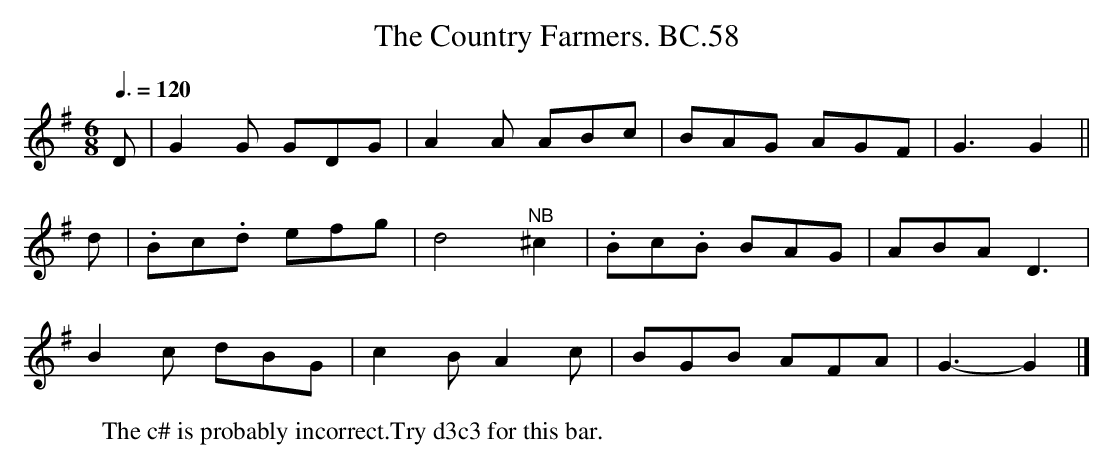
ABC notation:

X:1
T:Country Farmers. BC.58, The
M:6/8
L:1/8
Q:3/8=120
K:G
D|G2 G GDG|A2 A ABc|BAG AGF|G3 G2||
d|. Bc.d efg|d4"^NB" ^c2|. Bc.B BAG|ABA D3|
B2 c dBG|c2 B A2 c|BGB AFA|G3-G2|]
W:The c# is probably incorrect.Try d3c3 for this bar.
